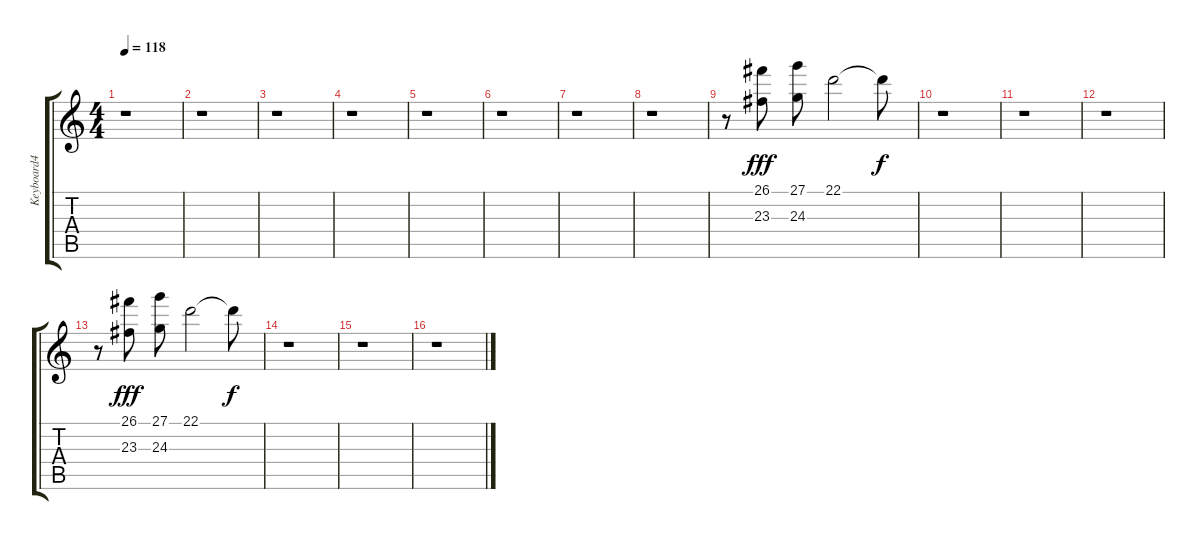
\track ("Keyboard4" "Keyboard4") {instrument harpsichord}
\staff {score tabs}
\tuning (E4 B3 G3 D3 A2 E2) {hide}
\ts (4 4)
\tempo 118
\clef g2
\ks c
r.1{dy f} |
r.1 |
r.1 |
r.1 |
r.1 |
r.1 |
r.1 |
r.1 |
r.8 (26.1 23.3).8{dy fff} (27.1 24.3).8 22.1.2 22.1{t}.8{dy f} |
r.1 |
r.1 |
r.1 |
r.8 (26.1 23.3).8{dy fff} (27.1 24.3).8 22.1.2 22.1{t}.8{dy f} |
r.1 |
r.1 |
r.1
